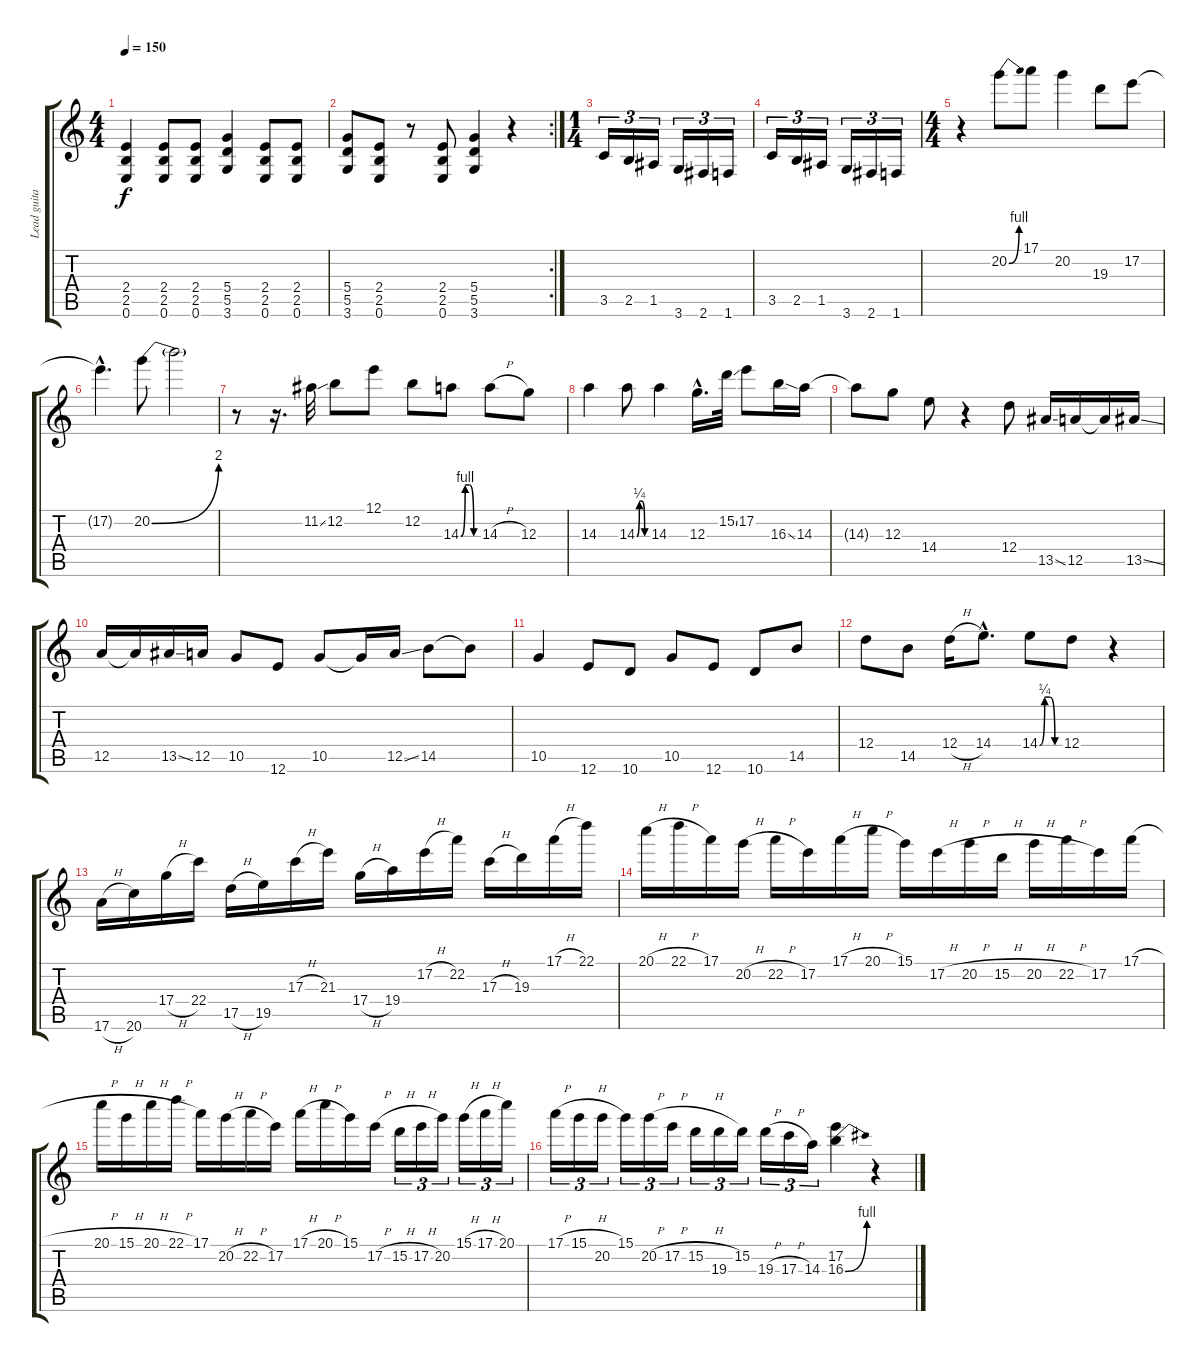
\track ("Lead guitar" "Lead guita") {instrument distortionguitar}
\staff {score tabs}
\tuning (E4 B3 G3 D3 A2 E2) {hide}
\ts (4 4)
\tempo 150
\clef g2
\ks c
(2.4 2.5 0.6).4{dy f} (2.4 2.5 0.6).8 (2.4 2.5 0.6).8 (5.4 5.5 3.6).4 (2.4 2.5 0.6).8 (2.4 2.5 0.6).8 |
\rc 2
(5.4 5.5 3.6).8 (2.4 2.5 0.6).8 r.8 (2.4 2.5 0.6).8 (5.4 5.5 3.6).4 r.4 |
\ts (1 4)
3.5.16{tu (3 2)} 2.5.16{tu (3 2)} 1.5.16{tu (3 2)} 3.6.16{tu (3 2)} 2.6.16{tu (3 2)} 1.6.16{tu (3 2)} |
3.5.16{tu (3 2)} 2.5.16{tu (3 2)} 1.5.16{tu (3 2)} 3.6.16{tu (3 2)} 2.6.16{tu (3 2)} 1.6.16{tu (3 2)} |
\ts (4 4)
r.4 20.2{be (bend 0 0 60 4)}.8 17.1.8 20.2.4 19.3.8 17.2.8 |
17.2{hac t}.4{d} 20.2{be (bend 0 0 60 8)}.8 20.2{t}.2 |
r.8 r.16{d} 11.2{ss}.32 12.2.8 12.1.8 12.2.8 14.3{be (custom 0 0 15 4 30 4 45 0 60 0)}.8 14.3{h}.8 12.3.8 |
14.3.4 14.3{be (custom 0 0 15 1 30 1 45 0 60 0)}.8 14.3.4 12.3{hac}.16{d} 15.2{ss}.32 17.2.8 16.3{ss}.16 14.3.16 |
14.3{t}.8 12.3.8 14.4.8 r.4 12.4.8 13.5{ss}.16 12.5.16 12.5{t}.16 13.5{ss}.16 |
12.5.16 12.5{t}.16 13.5{ss}.16 12.5.16 10.5.8 12.6.8 10.5.8 10.5{t}.16 12.5{ss}.16 14.5.8 14.5{t}.8 |
10.5.4 12.6.8 10.6.8 10.5.8 12.6.8 10.6.8 14.5.8 |
12.4.8 14.5.8 12.4{h}.16 14.4{hac}.8{d} 14.4{be (custom 0 0 15 1 30 1 45 0 60 0)}.8 12.4.8 r.4 |
17.6{h}.16 20.6.16 17.4{h}.16 22.4.16 17.5{h}.16 19.5.16 17.3{h}.16 21.3.16 17.4{h}.16 19.4.16 17.2{h}.16 22.2.16 17.3{h}.16 19.3.16 17.1{h}.16 22.1.16 |
20.1{h}.16 22.1{h}.16 17.1.16 20.2{h}.16 22.2{h}.16 17.2.16 17.1{h}.16 20.1{h}.16 15.1.16 17.2{h}.16 20.2{h}.16 15.2{h}.16 20.2{h}.16 22.2{h}.16 17.2.16 17.1{h}.16 |
20.1{h}.16 15.1{h}.16 20.1{h}.16 22.1{h}.16 17.1.16 20.2{h}.16 22.2{h}.16 17.2.16 17.1{h}.16 20.1{h}.16 15.1.16 17.2{h}.16 15.2{h}.16{tu (3 2)} 17.2{h}.16{tu (3 2)} 20.2.16{tu (3 2)} 15.1{h}.16{tu (3 2)} 17.1{h}.16{tu (3 2)} 20.1.16{tu (3 2)} |
17.1{h}.16{tu (3 2)} 15.1{h}.16{tu (3 2)} 20.2.16{tu (3 2)} 15.1.16{tu (3 2)} 20.2{h}.16{tu (3 2)} 17.2{h}.16{tu (3 2)} 15.2{h}.16{tu (3 2)} 19.3.16{tu (3 2)} 15.2.16{tu (3 2)} 19.3{h}.16{tu (3 2)} 17.3{h}.16{tu (3 2)} 14.3.16{tu (3 2)} (17.2 16.3{be (bend 0 0 60 4)}).4 r.4
